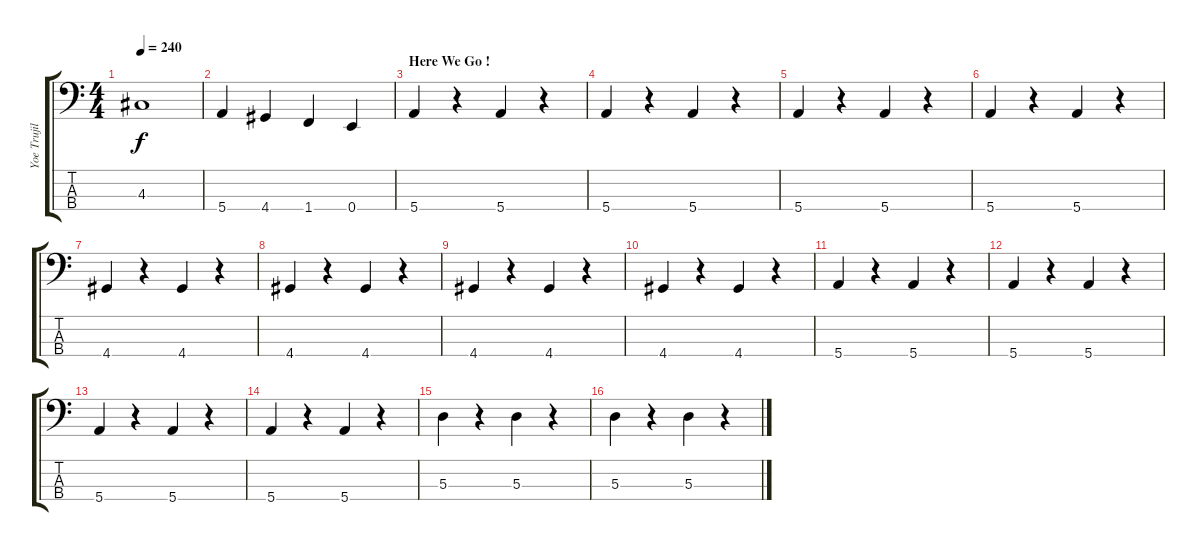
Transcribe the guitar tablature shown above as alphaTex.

\track ("Yoe Trujilo" "Yoe Trujil") {instrument slapbass1}
\staff {score tabs}
\tuning (G2 D2 A1 E1) {hide}
\ts (4 4)
\tempo 240
\clef f4
\ks c
4.3.1{dy f} |
5.4.4 4.4.4 1.4.4 0.4.4 |
\section ("" "Here We Go !")
5.4.4 r.4 5.4.4 r.4 |
5.4.4 r.4 5.4.4 r.4 |
5.4.4 r.4 5.4.4 r.4 |
5.4.4 r.4 5.4.4 r.4 |
4.4.4 r.4 4.4.4 r.4 |
4.4.4 r.4 4.4.4 r.4 |
4.4.4 r.4 4.4.4 r.4 |
4.4.4 r.4 4.4.4 r.4 |
5.4.4 r.4 5.4.4 r.4 |
5.4.4 r.4 5.4.4 r.4 |
5.4.4 r.4 5.4.4 r.4 |
5.4.4 r.4 5.4.4 r.4 |
5.3.4 r.4 5.3.4 r.4 |
5.3.4 r.4 5.3.4 r.4
